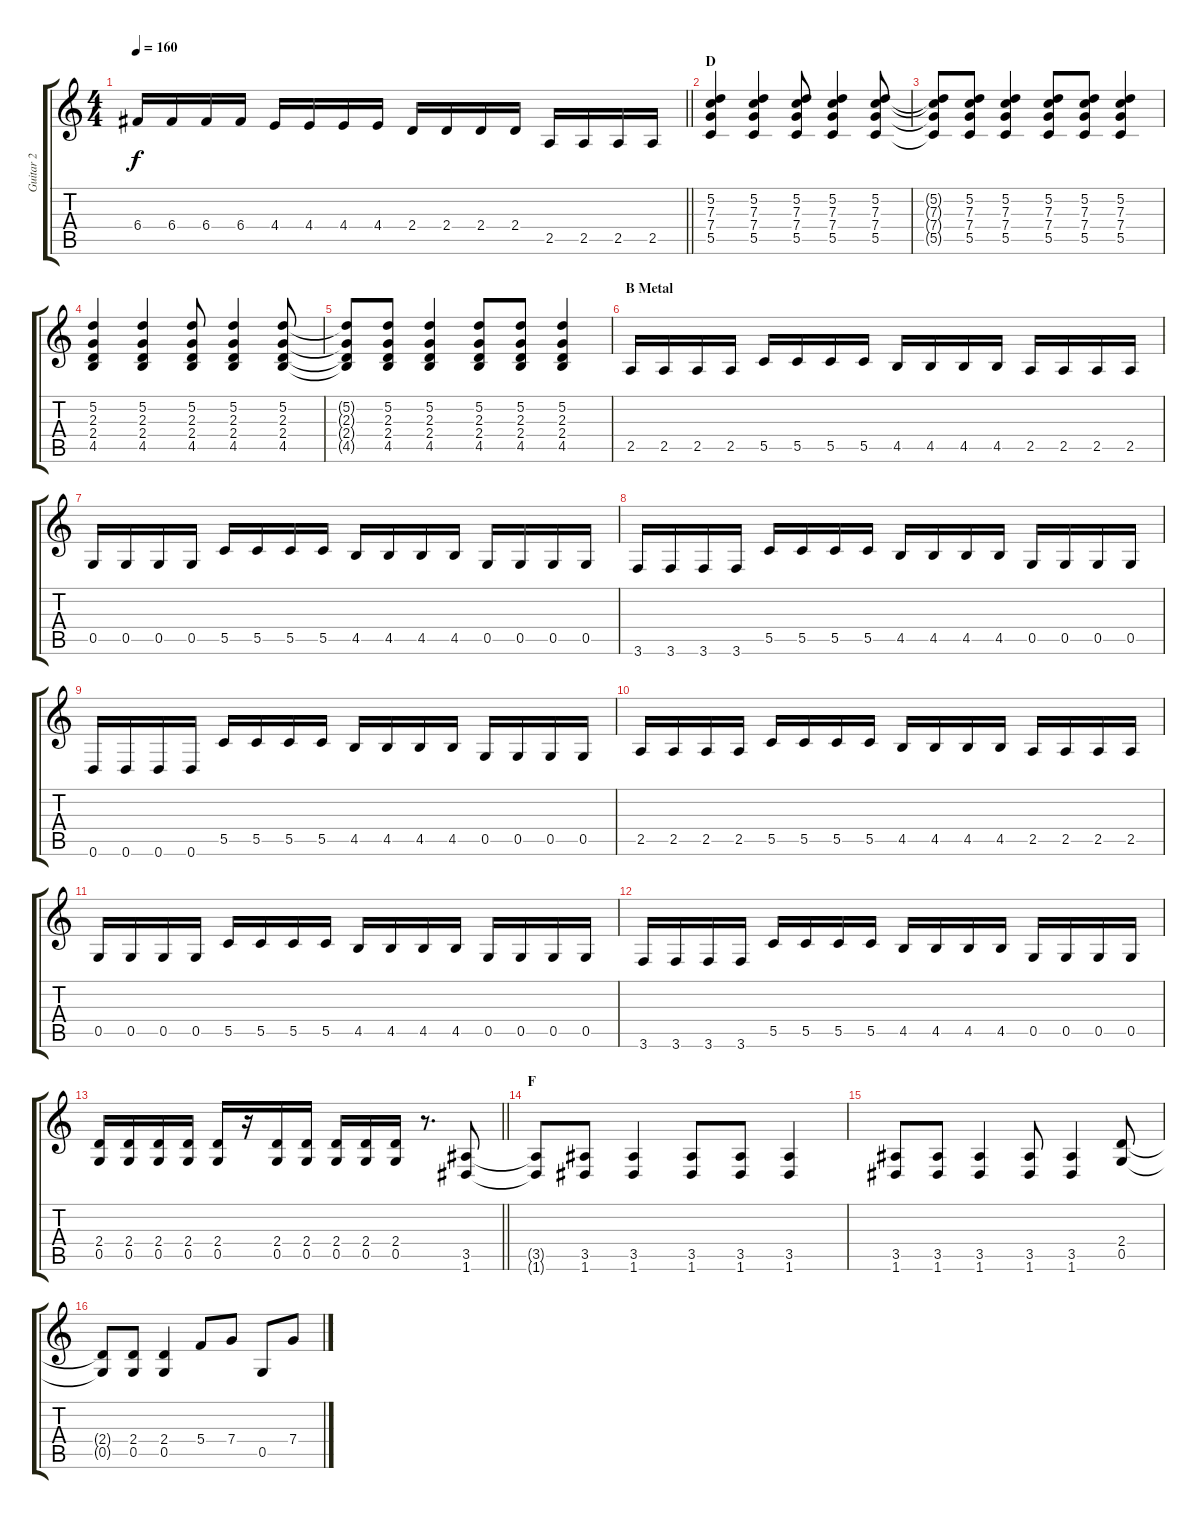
\track ("Guitar 2" "Guitar 2") {instrument overdrivenguitar}
\staff {score tabs}
\tuning (D4 A3 F3 C3 G2 D2) {hide}
\ts (4 4)
\tempo 160
\clef g2
\barLineRight lightlight
\ks c
6.4.16{dy f} 6.4.16 6.4.16 6.4.16 4.4.16 4.4.16 4.4.16 4.4.16 2.4.16 2.4.16 2.4.16 2.4.16 2.5.16 2.5.16 2.5.16 2.5.16 |
\section ("" "D")
(5.2 7.3 7.4 5.5).4 (5.2 7.3 7.4 5.5).4 (5.2 7.3 7.4 5.5).8 (5.2 7.3 7.4 5.5).4 (5.2 7.3 7.4 5.5).8 |
(5.2{t} 7.3{t} 7.4{t} 5.5{t}).8 (5.2 7.3 7.4 5.5).8 (5.2 7.3 7.4 5.5).4 (5.2 7.3 7.4 5.5).8 (5.2 7.3 7.4 5.5).8 (5.2 7.3 7.4 5.5).4 |
(5.2 2.3 2.4 4.5).4 (5.2 2.3 2.4 4.5).4 (5.2 2.3 2.4 4.5).8 (5.2 2.3 2.4 4.5).4 (5.2 2.3 2.4 4.5).8 |
(5.2{t} 2.3{t} 2.4{t} 4.5{t}).8 (5.2 2.3 2.4 4.5).8 (5.2 2.3 2.4 4.5).4 (5.2 2.3 2.4 4.5).8 (5.2 2.3 2.4 4.5).8 (5.2 2.3 2.4 4.5).4 |
\section ("" "B Metal")
2.5.16 2.5.16 2.5.16 2.5.16 5.5.16 5.5.16 5.5.16 5.5.16 4.5.16 4.5.16 4.5.16 4.5.16 2.5.16 2.5.16 2.5.16 2.5.16 |
0.5.16 0.5.16 0.5.16 0.5.16 5.5.16 5.5.16 5.5.16 5.5.16 4.5.16 4.5.16 4.5.16 4.5.16 0.5.16 0.5.16 0.5.16 0.5.16 |
3.6.16 3.6.16 3.6.16 3.6.16 5.5.16 5.5.16 5.5.16 5.5.16 4.5.16 4.5.16 4.5.16 4.5.16 0.5.16 0.5.16 0.5.16 0.5.16 |
0.6.16 0.6.16 0.6.16 0.6.16 5.5.16 5.5.16 5.5.16 5.5.16 4.5.16 4.5.16 4.5.16 4.5.16 0.5.16 0.5.16 0.5.16 0.5.16 |
2.5.16 2.5.16 2.5.16 2.5.16 5.5.16 5.5.16 5.5.16 5.5.16 4.5.16 4.5.16 4.5.16 4.5.16 2.5.16 2.5.16 2.5.16 2.5.16 |
0.5.16 0.5.16 0.5.16 0.5.16 5.5.16 5.5.16 5.5.16 5.5.16 4.5.16 4.5.16 4.5.16 4.5.16 0.5.16 0.5.16 0.5.16 0.5.16 |
3.6.16 3.6.16 3.6.16 3.6.16 5.5.16 5.5.16 5.5.16 5.5.16 4.5.16 4.5.16 4.5.16 4.5.16 0.5.16 0.5.16 0.5.16 0.5.16 |
\barLineRight lightlight
(2.4 0.5).16 (2.4 0.5).16 (2.4 0.5).16 (2.4 0.5).16 (2.4 0.5).16 r.16 (2.4 0.5).16 (2.4 0.5).16 (2.4 0.5).16 (2.4 0.5).16 (2.4 0.5).16 r.8{d} (3.5 1.6).8 |
\section ("" "F")
(3.5{t} 1.6{t}).8 (3.5 1.6).8 (3.5 1.6).4 (3.5 1.6).8 (3.5 1.6).8 (3.5 1.6).4 |
(3.5 1.6).8 (3.5 1.6).8 (3.5 1.6).4 (3.5 1.6).8 (3.5 1.6).4 (2.4 0.5).8 |
(2.4{t} 0.5{t}).8 (2.4 0.5).8 (2.4 0.5).4 5.4.8 7.4.8 0.5.8 7.4.8
